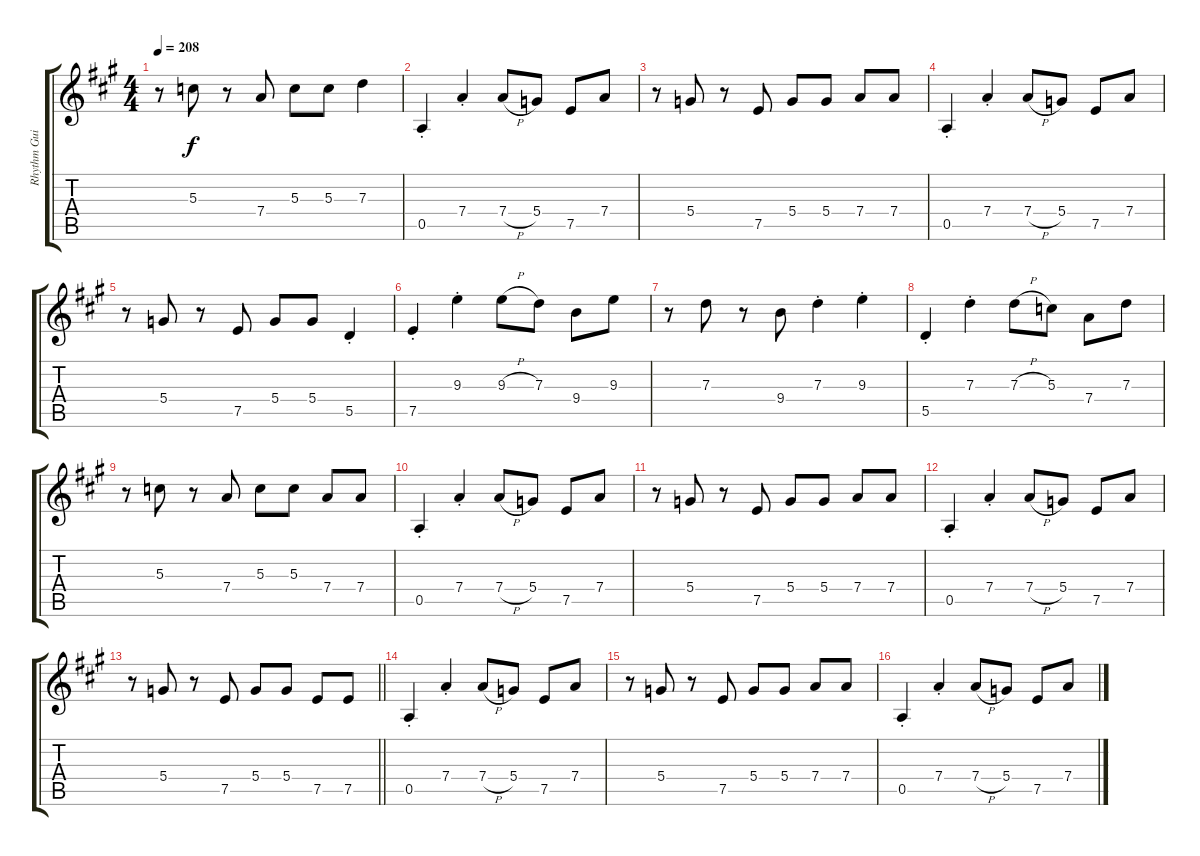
\track ("Rhythm Guitar" "Rhythm Gui") {instrument electricguitarmuted}
\staff {score tabs}
\tuning (E4 B3 G3 D3 A2 E2) {hide}
\ts (4 4)
\tempo 208
\clef g2
\ks a
r.8{dy f} 5.3.8 r.8 7.4.8 5.3.8 5.3.8 7.3.4 |
0.5{st}.4 7.4{st}.4 7.4{h}.8 5.4.8 7.5.8 7.4.8 |
r.8 5.4.8 r.8 7.5.8 5.4.8 5.4.8 7.4.8 7.4.8 |
0.5{st}.4 7.4{st}.4 7.4{h}.8 5.4.8 7.5.8 7.4.8 |
r.8 5.4.8 r.8 7.5.8 5.4.8 5.4.8 5.5{st}.4 |
7.5{st}.4 9.3{st}.4 9.3{h}.8 7.3.8 9.4.8 9.3.8 |
r.8 7.3.8 r.8 9.4.8 7.3{st}.4 9.3{st}.4 |
5.5{st}.4 7.3{st}.4 7.3{h}.8 5.3.8 7.4.8 7.3.8 |
r.8 5.3.8 r.8 7.4.8 5.3.8 5.3.8 7.4.8 7.4.8 |
0.5{st}.4 7.4{st}.4 7.4{h}.8 5.4.8 7.5.8 7.4.8 |
r.8 5.4.8 r.8 7.5.8 5.4.8 5.4.8 7.4.8 7.4.8 |
0.5{st}.4 7.4{st}.4 7.4{h}.8 5.4.8 7.5.8 7.4.8 |
\barLineRight lightlight
r.8 5.4.8 r.8 7.5.8 5.4.8 5.4.8 7.5.8 7.5.8 |
0.5{st}.4 7.4{st}.4 7.4{h}.8 5.4.8 7.5.8 7.4.8 |
r.8 5.4.8 r.8 7.5.8 5.4.8 5.4.8 7.4.8 7.4.8 |
0.5{st}.4 7.4{st}.4 7.4{h}.8 5.4.8 7.5.8 7.4.8
